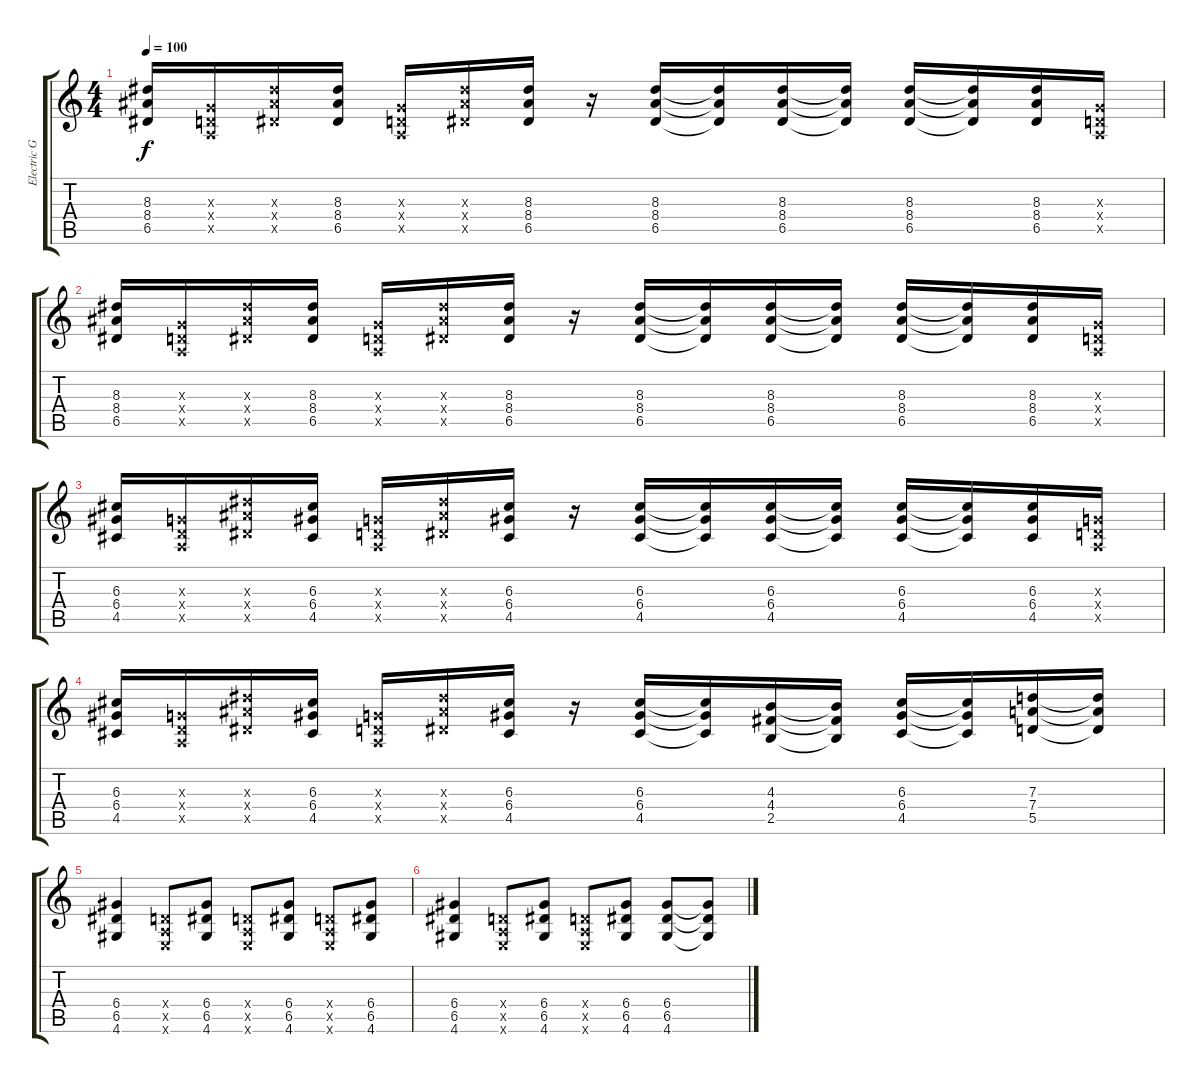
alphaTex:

\track ("Electric Guitar" "Electric G") {instrument overdrivenguitar}
\staff {score tabs}
\tuning (E4 B3 G3 D3 A2 E2) {hide}
\ts (4 4)
\tempo 100
\clef g2
\ks c
(8.3 8.4 6.5).16{dy f} (0.3{x} 0.4{x} 0.5{x}).16 (8.3{x} 8.4{x} 6.5{x}).16 (8.3 8.4 6.5).16 (0.3{x} 0.4{x} 0.5{x}).16 (8.3{x} 8.4{x} 6.5{x}).16 (8.3 8.4 6.5).16 r.16 (8.3 8.4 6.5).16 (8.3{t} 8.4{t} 6.5{t}).16 (8.3 8.4 6.5).16 (8.3{t} 8.4{t} 6.5{t}).16 (8.3 8.4 6.5).16 (8.3{t} 8.4{t} 6.5{t}).16 (8.3 8.4 6.5).16 (0.3{x} 0.4{x} 0.5{x}).16 |
(8.3 8.4 6.5).16 (0.3{x} 0.4{x} 0.5{x}).16 (8.3{x} 8.4{x} 6.5{x}).16 (8.3 8.4 6.5).16 (0.3{x} 0.4{x} 0.5{x}).16 (8.3{x} 8.4{x} 6.5{x}).16 (8.3 8.4 6.5).16 r.16 (8.3 8.4 6.5).16 (8.3{t} 8.4{t} 6.5{t}).16 (8.3 8.4 6.5).16 (8.3{t} 8.4{t} 6.5{t}).16 (8.3 8.4 6.5).16 (8.3{t} 8.4{t} 6.5{t}).16 (8.3 8.4 6.5).16 (0.3{x} 0.4{x} 0.5{x}).16 |
(6.3 6.4 4.5).16 (0.3{x} 0.4{x} 0.5{x}).16 (8.3{x} 8.4{x} 6.5{x}).16 (6.3 6.4 4.5).16 (0.3{x} 0.4{x} 0.5{x}).16 (8.3{x} 8.4{x} 6.5{x}).16 (6.3 6.4 4.5).16 r.16 (6.3 6.4 4.5).16 (6.3{t} 6.4{t} 4.5{t}).16 (6.3 6.4 4.5).16 (6.3{t} 6.4{t} 4.5{t}).16 (6.3 6.4 4.5).16 (6.3{t} 6.4{t} 4.5{t}).16 (6.3 6.4 4.5).16 (0.3{x} 0.4{x} 0.5{x}).16 |
(6.3 6.4 4.5).16 (0.3{x} 0.4{x} 0.5{x}).16 (8.3{x} 8.4{x} 6.5{x}).16 (6.3 6.4 4.5).16 (0.3{x} 0.4{x} 0.5{x}).16 (8.3{x} 8.4{x} 6.5{x}).16 (6.3 6.4 4.5).16 r.16 (6.3 6.4 4.5).16 (6.3{t} 6.4{t} 4.5{t}).16 (4.3 4.4 2.5).16 (4.3{t} 4.4{t} 2.5{t}).16 (6.3 6.4 4.5).16 (6.3{t} 6.4{t} 4.5{t}).16 (7.3 7.4 5.5).16 (7.3{t} 7.4{t} 5.5{t}).16 |
(6.4 6.5 4.6).4 (0.4{x} 0.5{x} 0.6{x}).8 (6.4 6.5 4.6).8 (0.4{x} 0.5{x} 0.6{x}).8 (6.4 6.5 4.6).8 (0.4{x} 0.5{x} 0.6{x}).8 (6.4 6.5 4.6).8 |
(6.4 6.5 4.6).4 (0.4{x} 0.5{x} 0.6{x}).8 (6.4 6.5 4.6).8 (0.4{x} 0.5{x} 0.6{x}).8 (6.4 6.5 4.6).8 (6.4 6.5 4.6).8 (6.4{t} 6.5{t} 4.6{t}).8
